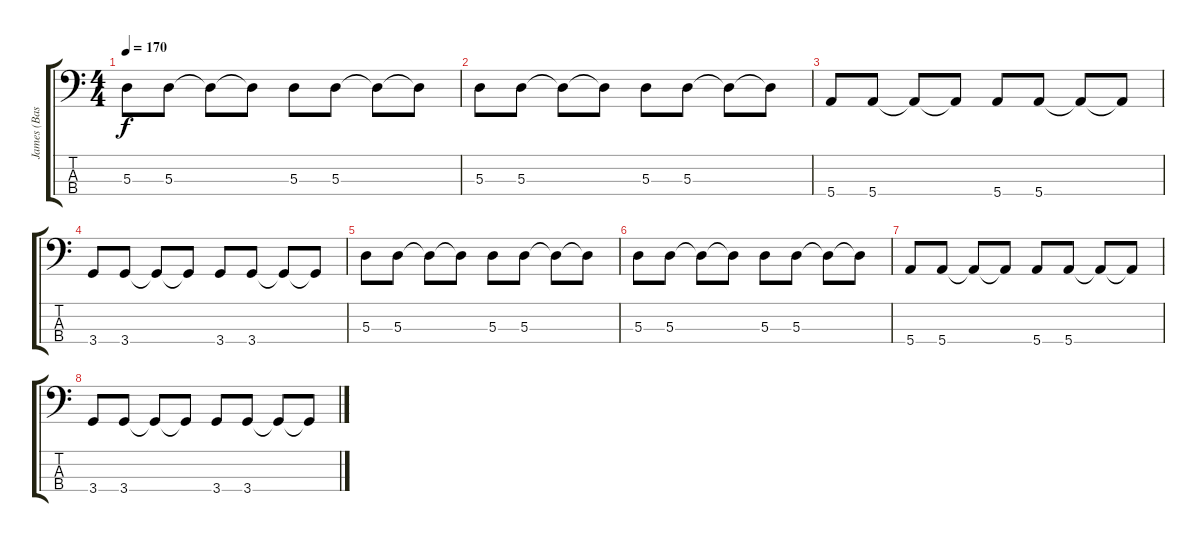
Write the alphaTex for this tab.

\track ("James (Bass)" "James (Bas") {instrument electricbassfinger}
\staff {score tabs}
\tuning (G2 D2 A1 E1) {hide}
\ts (4 4)
\tempo 170
\clef f4
\ks c
5.3.8{dy f} 5.3.8 5.3{t}.8 5.3{t}.8 5.3.8 5.3.8 5.3{t}.8 5.3{t}.8 |
5.3.8 5.3.8 5.3{t}.8 5.3{t}.8 5.3.8 5.3.8 5.3{t}.8 5.3{t}.8 |
5.4.8 5.4.8 5.4{t}.8 5.4{t}.8 5.4.8 5.4.8 5.4{t}.8 5.4{t}.8 |
3.4.8 3.4.8 3.4{t}.8 3.4{t}.8 3.4.8 3.4.8 3.4{t}.8 3.4{t}.8 |
5.3.8 5.3.8 5.3{t}.8 5.3{t}.8 5.3.8 5.3.8 5.3{t}.8 5.3{t}.8 |
5.3.8 5.3.8 5.3{t}.8 5.3{t}.8 5.3.8 5.3.8 5.3{t}.8 5.3{t}.8 |
5.4.8 5.4.8 5.4{t}.8 5.4{t}.8 5.4.8 5.4.8 5.4{t}.8 5.4{t}.8 |
3.4.8 3.4.8 3.4{t}.8 3.4{t}.8 3.4.8 3.4.8 3.4{t}.8 3.4{t}.8
